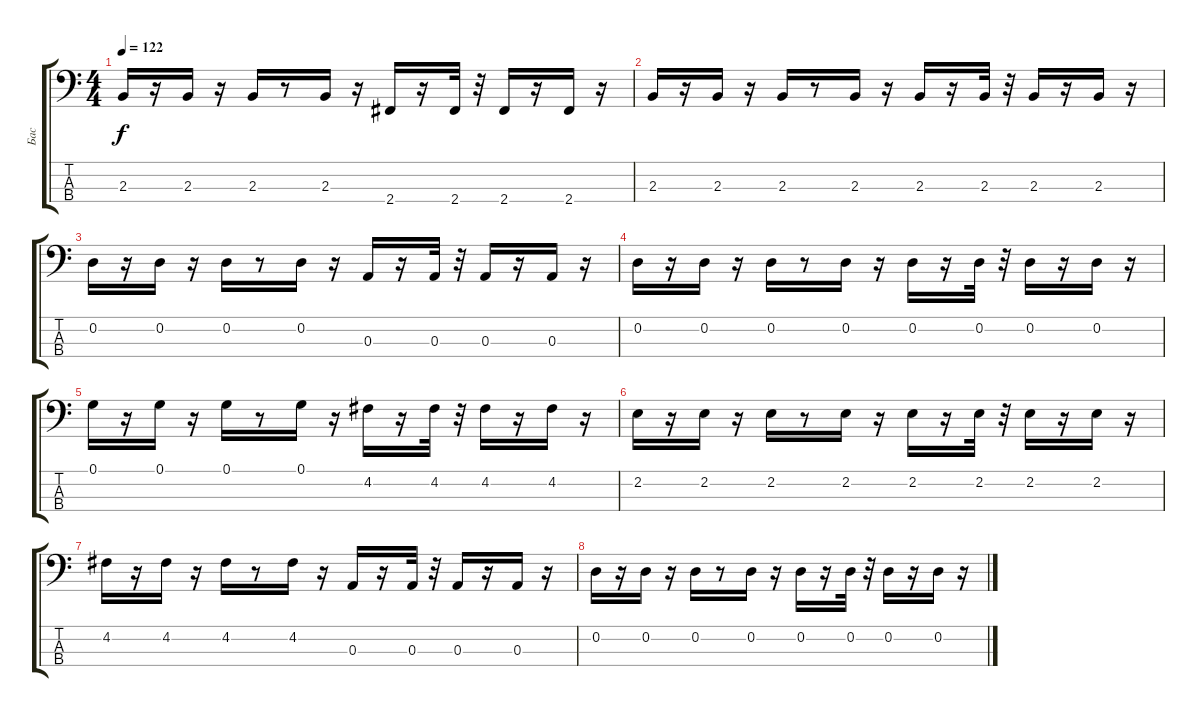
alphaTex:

\track ("Бас" "Бас") {instrument electricbasspick}
\staff {score tabs}
\tuning (G2 D2 A1 E1) {hide}
\ts (4 4)
\tempo 122
\clef f4
\ks c
2.3.16{dy f volume 16} r.16 2.3.16{volume 16} r.16 2.3.16{volume 16} r.8 2.3.16{volume 15} r.16 2.4.16{volume 15} r.16 2.4.32{volume 15} r.32 2.4.16{volume 14} r.16 2.4.16{volume 14} r.16 |
2.3.16{volume 14} r.16 2.3.16{volume 14} r.16 2.3.16{volume 14} r.8 2.3.16{volume 13} r.16 2.3.16{volume 13} r.16 2.3.32{volume 13} r.32 2.3.16{volume 12} r.16 2.3.16{volume 12} r.16 |
0.2.16{volume 12} r.16 0.2.16{volume 12} r.16 0.2.16{volume 12} r.8 0.2.16{volume 11} r.16 0.3.16{volume 11} r.16 0.3.32{volume 11} r.32 0.3.16{volume 10} r.16 0.3.16{volume 10} r.16 |
0.2.16{volume 10} r.16 0.2.16{volume 10} r.16 0.2.16{volume 10} r.8 0.2.16{volume 9} r.16 0.2.16{volume 9} r.16 0.2.32{volume 9} r.32 0.2.16{volume 8} r.16 0.2.16{volume 8} r.16 |
0.1.16{volume 8} r.16 0.1.16{volume 8} r.16 0.1.16{volume 8} r.8 0.1.16{volume 7} r.16 4.2.16{volume 7} r.16 4.2.32{volume 7} r.32 4.2.16{volume 6} r.16 4.2.16{volume 6} r.16 |
2.2.16{volume 6} r.16 2.2.16{volume 6} r.16 2.2.16{volume 6} r.8 2.2.16{volume 5} r.16 2.2.16{volume 5} r.16 2.2.32{volume 5} r.32 2.2.16{volume 4} r.16 2.2.16{volume 4} r.16 |
4.2.16{volume 4} r.16 4.2.16{volume 4} r.16 4.2.16{volume 4} r.8 4.2.16{volume 3} r.16 0.3.16{volume 3} r.16 0.3.32{volume 3} r.32 0.3.16{volume 2} r.16 0.3.16{volume 2} r.16 |
0.2.16{volume 2} r.16 0.2.16{volume 2} r.16 0.2.16{volume 2} r.8 0.2.16{volume 1} r.16 0.2.16{volume 1} r.16 0.2.32{volume 1} r.32 0.2.16{volume 0} r.16 0.2.16{volume 0} r.16
